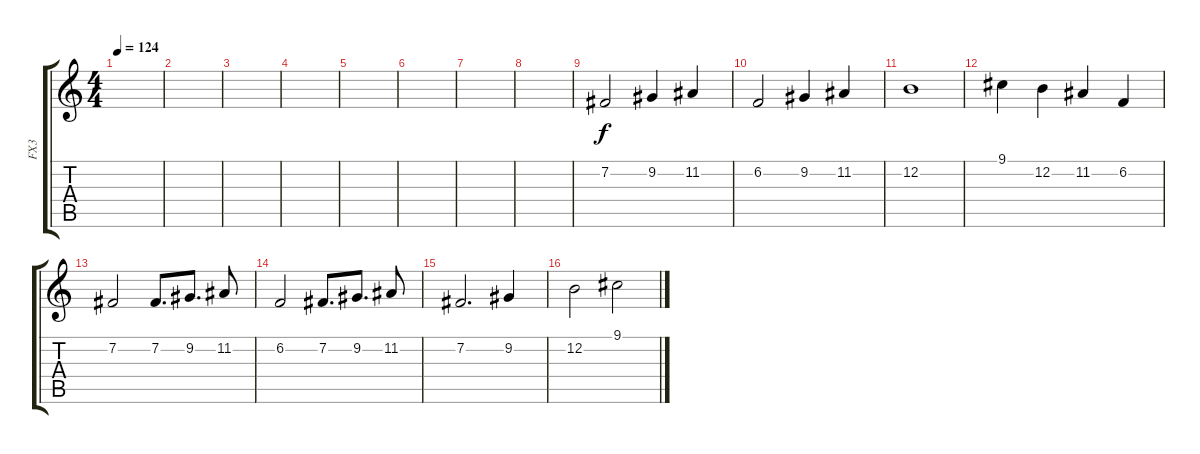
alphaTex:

\track ("FX3" "FX3") {instrument stringensemble1}
\staff {score tabs}
\tuning (E4 B3 G3 D3 A2 E2) {hide}
\ts (4 4)
\tempo 124
\clef g2
\ks c
|
|
|
|
|
|
|
|
7.2.2 9.2.4 11.2.4 |
6.2.2 9.2.4 11.2.4 |
12.2.1 |
9.1.4 12.2.4 11.2.4 6.2.4 |
7.2.2 7.2.8{d} 9.2.8{d} 11.2.8 |
6.2.2 7.2.8{d} 9.2.8{d} 11.2.8 |
7.2.2{d} 9.2.4 |
12.2.2 9.1.2
